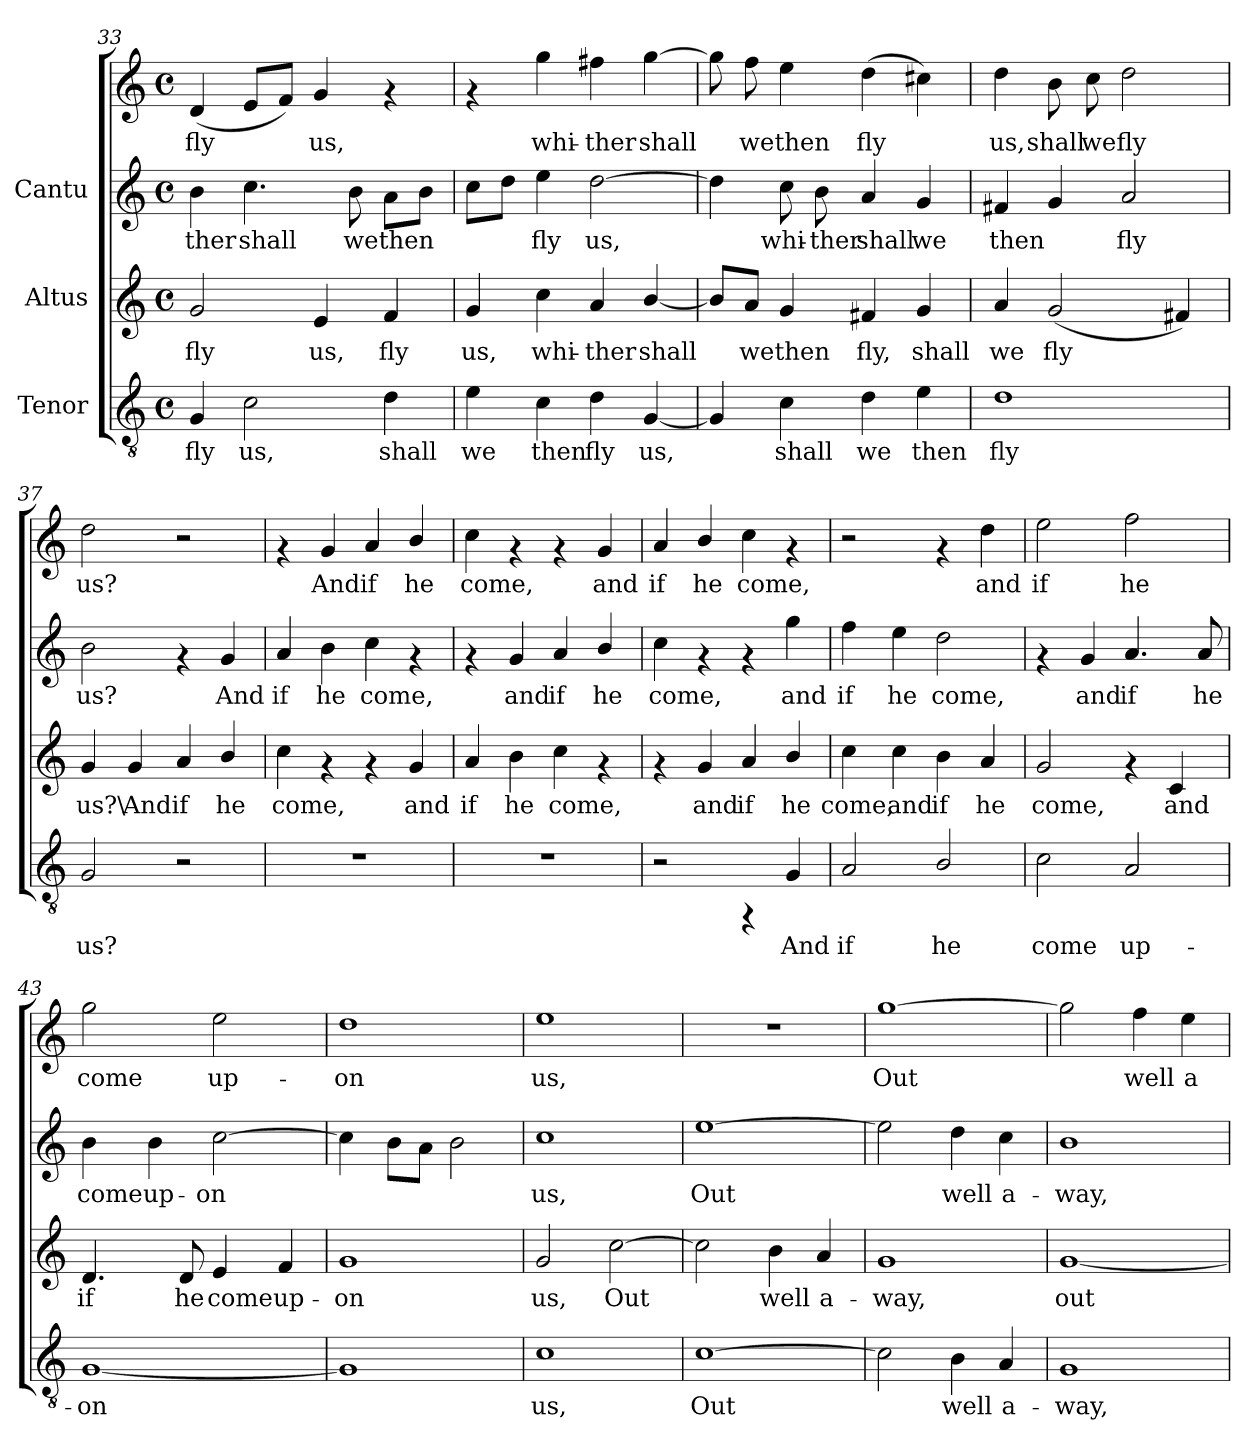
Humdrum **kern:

**kern	**text	**kern	**text	**kern	**text	**kern	**text
*part3	*part3	*part2	*part2	*part1	*part1	*part1	*part1
*staff4	*staff4	*staff3	*staff3	*staff2	*staff2	*staff1	*staff1
*I"Tenor	*	*I"Altus	*	*I"Cantu	*	*	*
*clefGv2	*	*clefG2	*	*clefG2	*	*clefG2	*
*M4/4	*	*M4/4	*	*M4/4	*	*M4/4	*
*met(c)	*	*met(c)	*	*met(c)	*	*met(c)	*
=33	=33	=33	=33	=33	=33	=33	=33
!	!LO:LY:b:cj	!	!LO:LY:b:cj	!	!LO:LY:b:cj	!	!LO:LY:b:cj
4G/	fly	2g/	fly	4b\	ther	(<4d/	-fly
!	!LO:LY:b:cj	!	!	!	!LO:LY:b:cj	!	!LO:LY:b:cj
2c\	us,	.	.	4.cc\	shall	8e/L	.
!	!	!	!	!	!	!	!LO:LY:b:cj
.	.	.	.	.	.	8f/J)	.
!	!	!	!LO:LY:b:cj	!	!	!	!LO:LY:b:cj
.	.	4e/	us,	.	.	4g/	us,
!	!	!	!	!	!LO:LY:b:cj	!	!
.	.	.	.	8b\	we	.	.
!	!LO:LY:b:cj	!	!LO:LY:b:cj	!	!LO:LY:b:cj	!	!
4d\	shall	4f/	fly	8a\L	then	4rf	.
!	!	!	!	!	!LO:LY:b:cj	!	!
.	.	.	.	8b\J	.	.	.
=34	=34	=34	=34	=34	=34	=34	=34
!	!LO:LY:b:cj	!	!LO:LY:b:cj	!	!LO:LY:b:cj	!	!
4e\	we	4g/	us,	8cc\L	.	4rf	.
!	!	!	!	!	!LO:LY:b:cj	!	!
.	.	.	.	8dd\J	.	.	.
!	!LO:LY:b:cj	!	!LO:LY:b:cj	!	!LO:LY:b:cj	!	!LO:LY:b:cj
4c\	then	4cc\	whi-	4ee\	fly	4gg\	whi-
!	!LO:LY:b:cj	!	!LO:LY:b:cj	!	!LO:LY:b:cj	!	!LO:LY:b:cj
4d\	fly	4a/	-ther	[>2dd\	us,	4ff#X\	-ther
!	!LO:LY:b:cj	!	!LO:LY:b:cj	!	!	!	!LO:LY:b:cj
[<4G/	us,	[<4b/	shall	.	.	[>4gg\	shall
=35	=35	=35	=35	=35	=35	=35	=35
!	!LO:LY:b:cj	!	!LO:LY:b:cj	!	!LO:LY:b:cj	!	!LO:LY:b:cj
4G/]	.	8b/L]	.	4dd\]	.	8gg\]	.
!	!	!	!LO:LY:b:cj	!	!	!	!LO:LY:b:cj
.	.	8a/J	we	.	.	8ff\	we
!	!LO:LY:b:cj	!	!LO:LY:b:cj	!	!LO:LY:b:cj	!	!LO:LY:b:cj
4c\	shall	4g/	then	8cc\	whi-	4ee\	then
!	!	!	!	!	!LO:LY:b:cj	!	!
.	.	.	.	8b\	-ther	.	.
!	!LO:LY:b:cj	!	!LO:LY:b:cj	!	!LO:LY:b:cj	!	!LO:LY:b:cj
4d\	we	4f#X/	fly,	4a/	shall	(>4dd\	fly
!	!LO:LY:b:cj	!	!LO:LY:b:cj	!	!LO:LY:b:cj	!	!LO:LY:b:cj
4e\	then	4g/	shall	4g/	we	4cc#X\)	.
!!LO:LB:g=z
=36	=36	=36	=36	=36	=36	=36	=36
!	!LO:LY:b:cj	!	!LO:LY:b:cj	!	!LO:LY:b:cj	!	!LO:LY:b:cj
1d	fly	4a/	we	4f#X/	then	4dd\	us,
!	!	!	!LO:LY:b:cj	!	!LO:LY:b:cj	!	!LO:LY:b:cj
.	.	(<2g/	fly	4g/	.	8b\	shall
!	!	!	!	!	!	!	!LO:LY:b:cj
.	.	.	.	.	.	8cc\	we
!	!	!	!	!	!LO:LY:b:cj	!	!LO:LY:b:cj
.	.	.	.	2a/	fly	2dd\	fly
!	!	!	!LO:LY:b:cj	!	!	!	!
.	.	4f#X/)	.	.	.	.	.
=37	=37	=37	=37	=37	=37	=37	=37
!	!LO:LY:b:cj	!	!LO:LY:b:cj	!	!LO:LY:b:cj	!	!LO:LY:b:cj
2G/	us?	4g/	us?\	2b\	us?	2dd\	us?
!	!	!	!LO:LY:b:cj	!	!	!	!
.	.	4g/	And	.	.	.	.
!	!	!	!LO:LY:b:cj	!	!	!	!
2r	.	4a/	if	4rf	.	2r	.
!	!	!	!LO:LY:b:cj	!	!LO:LY:b:cj	!	!
.	.	4b/	he	4g/	And	.	.
=38	=38	=38	=38	=38	=38	=38	=38
!	!	!	!LO:LY:b:cj	!	!LO:LY:b:cj	!	!
1r	.	4cc\	come,	4a/	if	4rf	.
!	!	!	!	!	!LO:LY:b:cj	!	!LO:LY:b:cj
.	.	4rf	.	4b\	he	4g/	And
!	!	!	!	!	!LO:LY:b:cj	!	!LO:LY:b:cj
.	.	4rf	.	4cc\	come,	4a/	if
!	!	!	!LO:LY:b:cj	!	!	!	!LO:LY:b:cj
.	.	4g/	and	4rf	.	4b/	he
=39	=39	=39	=39	=39	=39	=39	=39
!	!	!	!LO:LY:b:cj	!	!	!	!LO:LY:b:cj
1r	.	4a/	if	4rf	.	4cc\	come,
!	!	!	!LO:LY:b:cj	!	!LO:LY:b:cj	!	!
.	.	4b\	he	4g/	and	4rf	.
!	!	!	!LO:LY:b:cj	!	!LO:LY:b:cj	!	!
.	.	4cc\	come,	4a/	if	4rf	.
!	!	!	!	!	!LO:LY:b:cj	!	!LO:LY:b:cj
.	.	4rf	.	4b/	he	4g/	and
!!LO:PB:g=z
=40	=40	=40	=40	=40	=40	=40	=40
!	!	!	!	!	!LO:LY:b:cj	!	!LO:LY:b:cj
2r	.	4rf	.	4cc\	come,	4a/	if
!	!	!	!LO:LY:b:cj	!	!	!	!LO:LY:b:cj
.	.	4g/	and	4rf	.	4b/	he
!	!	!	!LO:LY:b:cj	!	!	!	!LO:LY:b:cj
4rFF	.	4a/	if	4rf	.	4cc\	come,
!	!LO:LY:b:cj	!	!LO:LY:b:cj	!	!LO:LY:b:cj	!	!
4G/	And	4b/	he	4gg\	and	4rf	.
=41	=41	=41	=41	=41	=41	=41	=41
!	!LO:LY:b:cj	!	!LO:LY:b:cj	!	!LO:LY:b:cj	!	!
2A/	if	4cc\	come,	4ff\	if	2r	.
!	!	!	!LO:LY:b:cj	!	!LO:LY:b:cj	!	!
.	.	4cc\	and	4ee\	he	.	.
!	!LO:LY:b:cj	!	!LO:LY:b:cj	!	!LO:LY:b:cj	!	!
2B/	he	4b\	if	2dd\	come,	4rf	.
!	!	!	!LO:LY:b:cj	!	!	!	!LO:LY:b:cj
.	.	4a/	he	.	.	4dd\	and
=42	=42	=42	=42	=42	=42	=42	=42
!	!LO:LY:b:cj	!	!LO:LY:b:cj	!	!	!	!LO:LY:b:cj
2c\	come	2g/	come,	4rf	.	2ee\	if
!	!	!	!	!	!LO:LY:b:cj	!	!
.	.	.	.	4g/	and	.	.
!	!LO:LY:b:cj	!	!	!	!LO:LY:b:cj	!	!LO:LY:b:cj
2A/	up-	4rf	.	4.a/	if	2ff\	he
!	!	!	!LO:LY:b:cj	!	!	!	!
.	.	4c/	and	.	.	.	.
!	!	!	!	!	!LO:LY:b:cj	!	!
.	.	.	.	8a/	he	.	.
=43	=43	=43	=43	=43	=43	=43	=43
!	!LO:LY:b:cj	!	!LO:LY:b:cj	!	!LO:LY:b:cj	!	!LO:LY:b:cj
[<1G	-on	4.d/	if	4b\	-come	2gg\	come
!	!	!	!	!	!LO:LY:b:cj	!	!
.	.	.	.	4b\	up-	.	.
!	!	!	!LO:LY:b:cj	!	!	!	!
.	.	8d/	he	.	.	.	.
!	!	!	!LO:LY:b:cj	!	!LO:LY:b:cj	!	!LO:LY:b:cj
.	.	4e/	come	[>2cc\	-on	2ee\	up-
!	!	!	!LO:LY:b:cj	!	!	!	!
.	.	4f/	up-	.	.	.	.
=44	=44	=44	=44	=44	=44	=44	=44
!	!	!	!LO:LY:b:cj	!	!	!	!LO:LY:b:cj
1G]	.	1g	-on	4cc\]	.	1dd	on
.	.	.	.	8b\L	.	.	.
.	.	.	.	8a\J	.	.	.
.	.	.	.	2b\	.	.	.
!!LO:LB:g=z
=45	=45	=45	=45	=45	=45	=45	=45
!	!LO:LY:b:cj	!	!LO:LY:b:cj	!	!LO:LY:b:cj	!	!LO:LY:b:cj
1c	us,	2g/	us,	1cc	us,	1ee	us,
!	!	!	!LO:LY:b:cj	!	!	!	!
.	.	[>2cc\	Out	.	.	.	.
=46	=46	=46	=46	=46	=46	=46	=46
!	!LO:LY:b:cj	!	!LO:LY:b:cj	!	!LO:LY:b:cj	!	!
[>1c	Out	2cc\]	.	[>1ee	Out	1r	.
!	!	!	!LO:LY:b:cj	!	!	!	!
.	.	4b\	well	.	.	.	.
!	!	!	!LO:LY:b:cj	!	!	!	!
.	.	4a/	a-	.	.	.	.
=47	=47	=47	=47	=47	=47	=47	=47
!	!LO:LY:b:cj	!	!LO:LY:b:cj	!	!LO:LY:b:cj	!	!LO:LY:b:cj
2c\]	.	1g	-way,	2ee\]	.	[>1gg	Out
!	!LO:LY:b:cj	!	!	!	!LO:LY:b:cj	!	!
4B\	well	.	.	4dd\	well	.	.
!	!LO:LY:b:cj	!	!	!	!LO:LY:b:cj	!	!
4A/	a-	.	.	4cc\	a-	.	.
=48	=48	=48	=48	=48	=48	=48	=48
!	!LO:LY:b:cj	!	!LO:LY:b:cj	!	!LO:LY:b:cj	!	!LO:LY:b:cj
1G	-way,	[<1g	out	1b	-way,	2gg\]	-
!	!	!	!	!	!	!	!LO:LY:b:cj
.	.	.	.	.	.	4ff\	well
!	!	!	!	!	!	!	!LO:LY:b:cj
.	.	.	.	.	.	4ee\	a-
=	=	=	=	=	=	=	=
*-	*-	*-	*-	*-	*-	*-	*-
